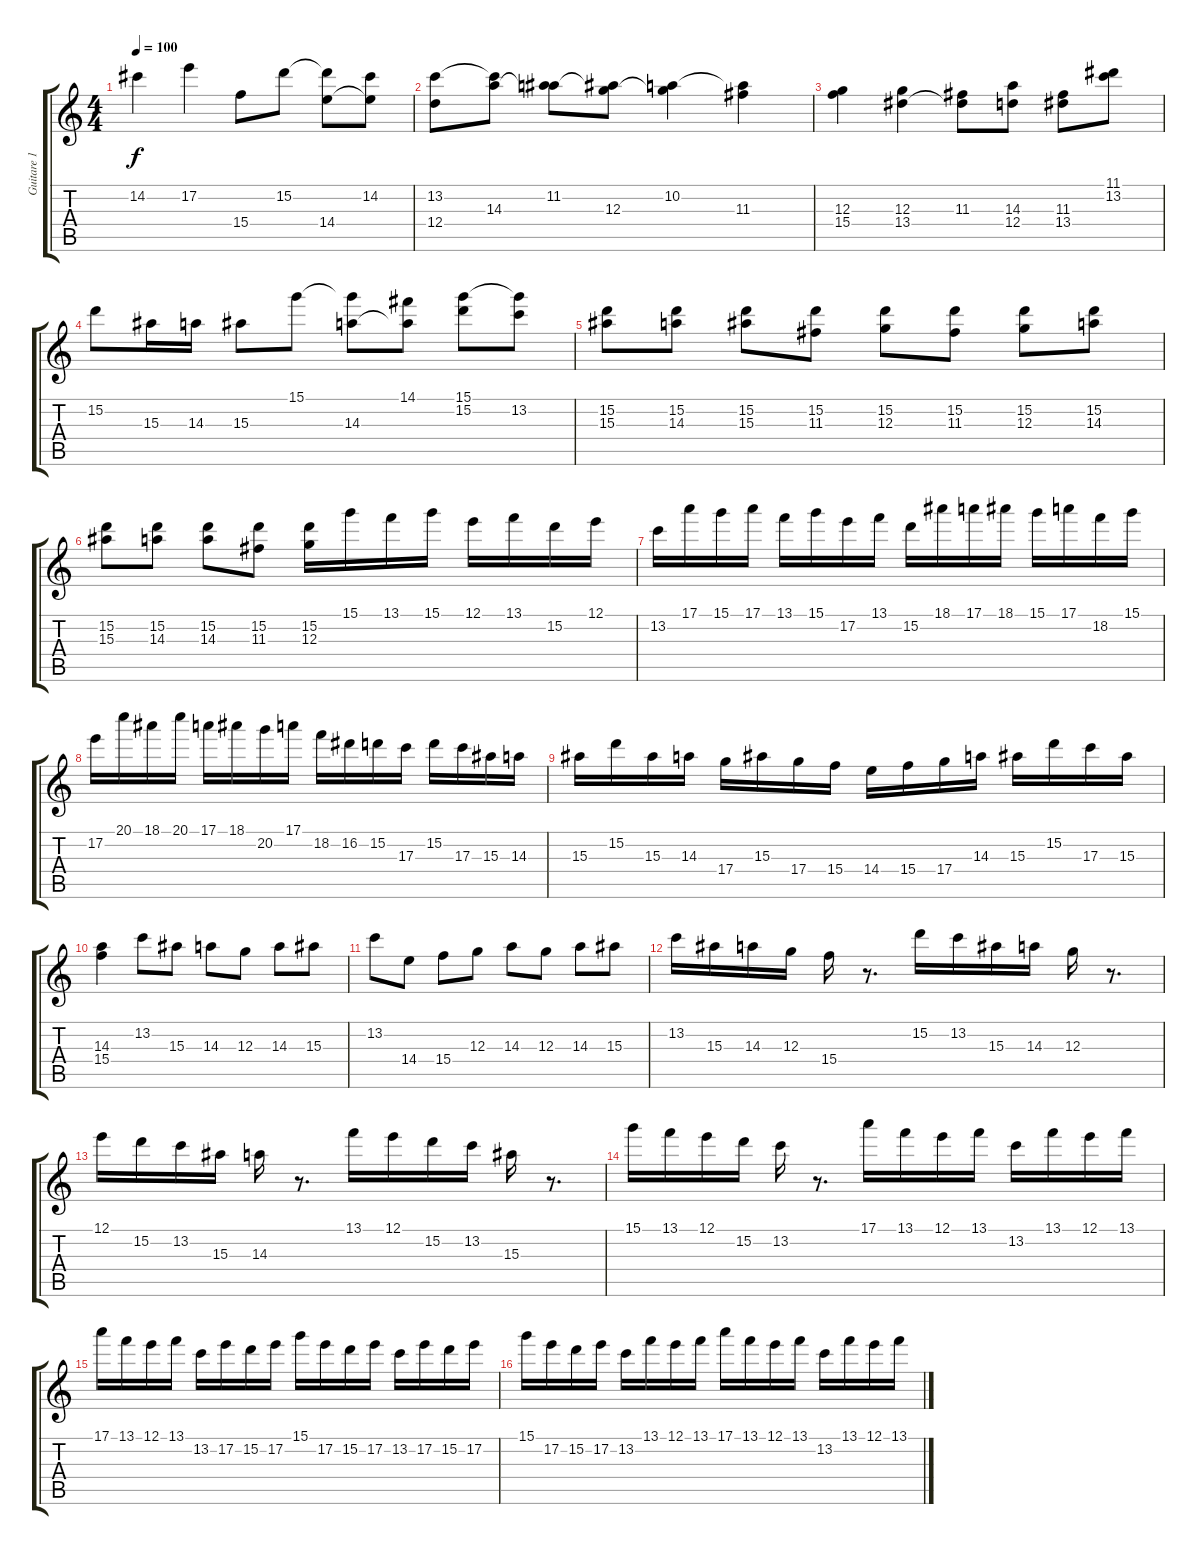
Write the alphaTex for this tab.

\track ("Guitare 1" "Guitare 1") {instrument overdrivenguitar}
\staff {score tabs}
\tuning (E4 B3 G3 D3 A2 E2) {hide}
\ts (4 4)
\tempo 100
\clef g2
\ks c
14.2.4{dy f} 17.2.4 15.4.8 15.2.8 (15.2{t} 14.4).8 (14.2 14.4{t}).8 |
(13.2 12.4).8 (13.2{t} 14.3).8 (11.2 14.3{t}).8 (11.2{t} 12.3).8 (10.2 12.3{t}).4 (10.2{t} 11.3).4 |
(12.3 15.4).4 (12.3 13.4).4 (11.3 13.4{t}).8 (14.3 12.4).8 (11.3 13.4).8 (11.1 13.2).8 |
15.2.8 15.3.16 14.3.16 15.3.8 15.1.8 (15.1{t} 14.3).8 (14.1 14.3{t}).8 (15.1 15.2).8 (15.1{t} 13.2).8 |
(15.2 15.3).8 (15.2 14.3).8 (15.2 15.3).8 (15.2 11.3).8 (15.2 12.3).8 (15.2 11.3).8 (15.2 12.3).8 (15.2 14.3).8 |
(15.2 15.3).8 (15.2 14.3).8 (15.2 14.3).8 (15.2 11.3).8 (15.2 12.3).16 15.1.16 13.1.16 15.1.16 12.1.16 13.1.16 15.2.16 12.1.16 |
13.2.16 17.1.16 15.1.16 17.1.16 13.1.16 15.1.16 17.2.16 13.1.16 15.2.16 18.1.16 17.1.16 18.1.16 15.1.16 17.1.16 18.2.16 15.1.16 |
17.2.16 20.1.16 18.1.16 20.1.16 17.1.16 18.1.16 20.2.16 17.1.16 18.2.16 16.2.16 15.2.16 17.3.16 15.2.16 17.3.16 15.3.16 14.3.16 |
15.3.16 15.2.16 15.3.16 14.3.16 17.4.16 15.3.16 17.4.16 15.4.16 14.4.16 15.4.16 17.4.16 14.3.16 15.3.16 15.2.16 17.3.16 15.3.16 |
(14.3 15.4).4 13.2.8 15.3.8 14.3.8 12.3.8 14.3.8 15.3.8 |
13.2.8 14.4.8 15.4.8 12.3.8 14.3.8 12.3.8 14.3.8 15.3.8 |
13.2.16 15.3.16 14.3.16 12.3.16 15.4.16 r.8{d} 15.2.16 13.2.16 15.3.16 14.3.16 12.3.16 r.8{d} |
12.1.16 15.2.16 13.2.16 15.3.16 14.3.16 r.8{d} 13.1.16 12.1.16 15.2.16 13.2.16 15.3.16 r.8{d} |
15.1.16 13.1.16 12.1.16 15.2.16 13.2.16 r.8{d} 17.1.16 13.1.16 12.1.16 13.1.16 13.2.16 13.1.16 12.1.16 13.1.16 |
17.1.16 13.1.16 12.1.16 13.1.16 13.2.16 17.2.16 15.2.16 17.2.16 15.1.16 17.2.16 15.2.16 17.2.16 13.2.16 17.2.16 15.2.16 17.2.16 |
15.1.16 17.2.16 15.2.16 17.2.16 13.2.16 13.1.16 12.1.16 13.1.16 17.1.16 13.1.16 12.1.16 13.1.16 13.2.16 13.1.16 12.1.16 13.1.16
